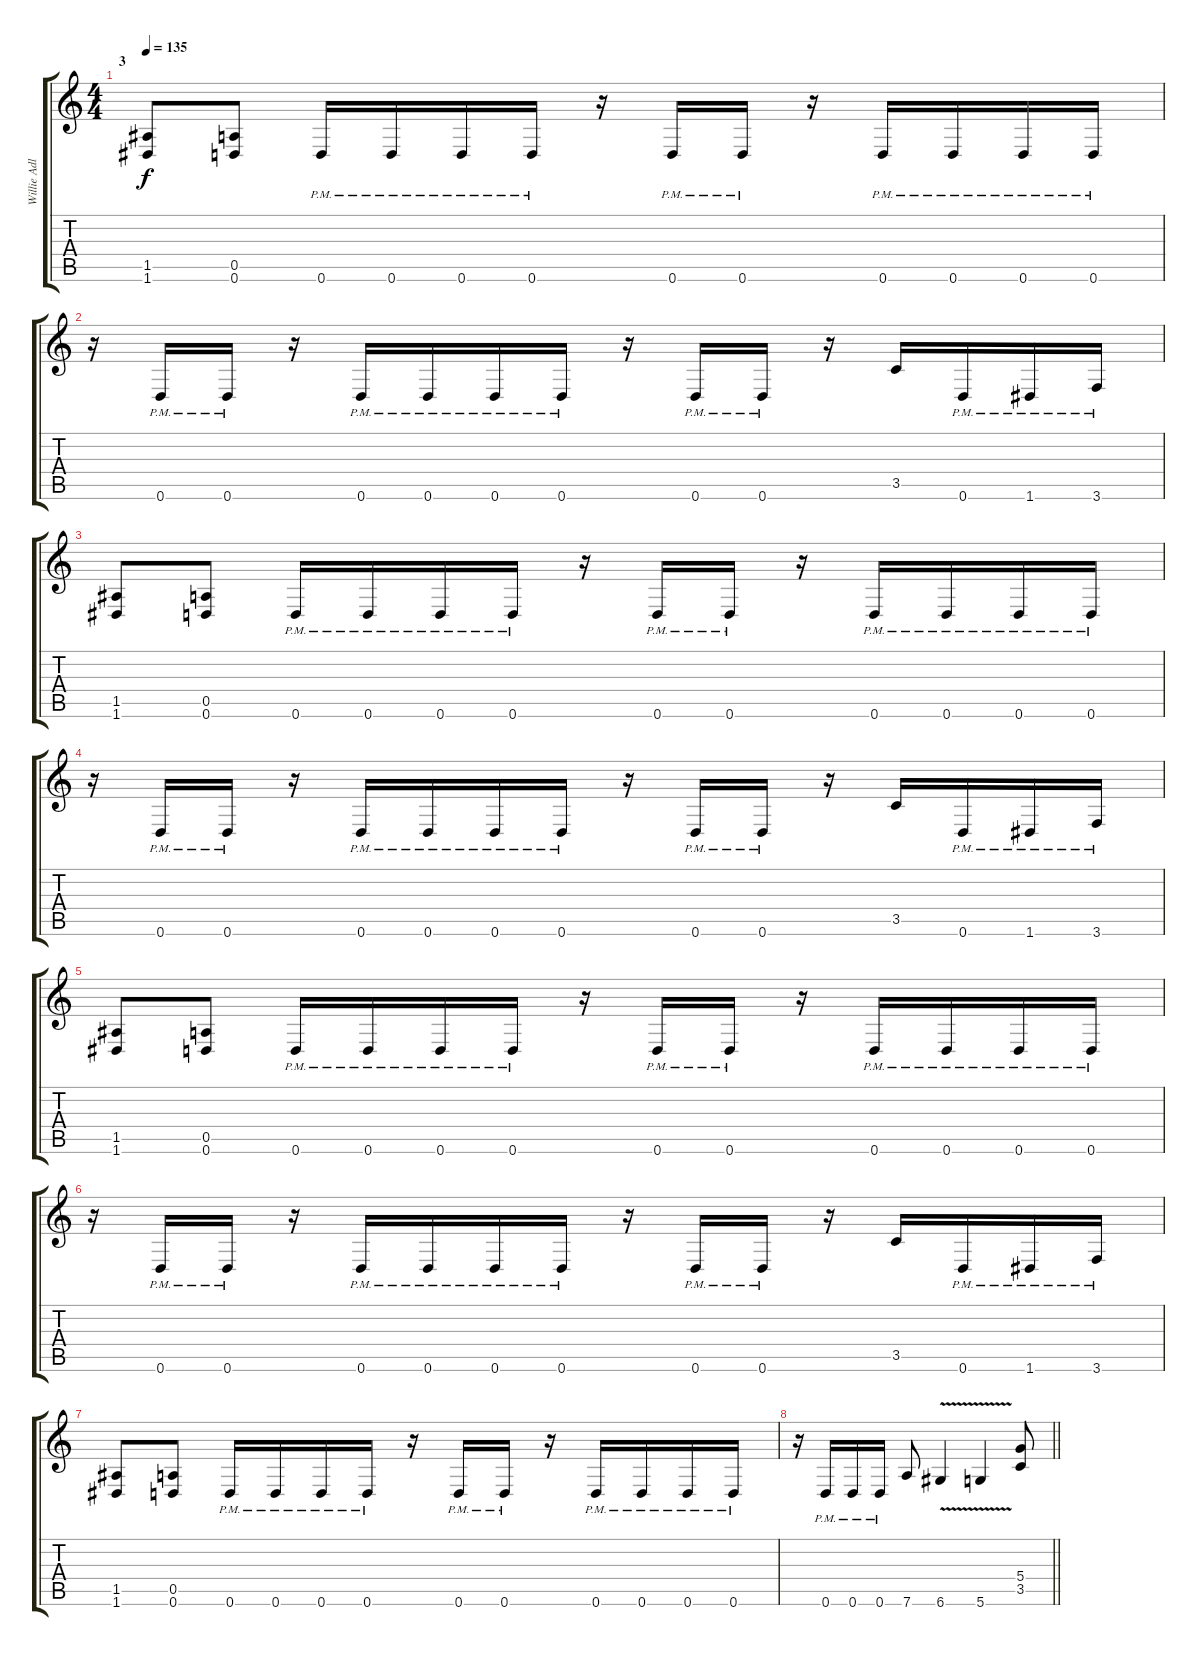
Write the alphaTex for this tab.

\track ("Willie Adler" "Willie Adl") {instrument distortionguitar}
\staff {score tabs}
\tuning (E4 B3 G3 D3 A2 D2) {hide}
\ts (4 4)
\section ("" "3")
\tempo 135
\clef g2
\ks c
(1.5 1.6).8{dy f} (0.5 0.6).8 0.6{pm}.16 0.6{pm}.16 0.6{pm}.16 0.6{pm}.16 r.16 0.6{pm}.16 0.6{pm}.16 r.16 0.6{pm}.16 0.6{pm}.16 0.6{pm}.16 0.6{pm}.16 |
r.16 0.6{pm}.16 0.6{pm}.16 r.16 0.6{pm}.16 0.6{pm}.16 0.6{pm}.16 0.6{pm}.16 r.16 0.6{pm}.16 0.6{pm}.16 r.16 3.5.16 0.6{pm}.16 1.6{pm}.16 3.6{pm}.16 |
(1.5 1.6).8 (0.5 0.6).8 0.6{pm}.16 0.6{pm}.16 0.6{pm}.16 0.6{pm}.16 r.16 0.6{pm}.16 0.6{pm}.16 r.16 0.6{pm}.16 0.6{pm}.16 0.6{pm}.16 0.6{pm}.16 |
r.16 0.6{pm}.16 0.6{pm}.16 r.16 0.6{pm}.16 0.6{pm}.16 0.6{pm}.16 0.6{pm}.16 r.16 0.6{pm}.16 0.6{pm}.16 r.16 3.5.16 0.6{pm}.16 1.6{pm}.16 3.6{pm}.16 |
(1.5 1.6).8 (0.5 0.6).8 0.6{pm}.16 0.6{pm}.16 0.6{pm}.16 0.6{pm}.16 r.16 0.6{pm}.16 0.6{pm}.16 r.16 0.6{pm}.16 0.6{pm}.16 0.6{pm}.16 0.6{pm}.16 |
r.16 0.6{pm}.16 0.6{pm}.16 r.16 0.6{pm}.16 0.6{pm}.16 0.6{pm}.16 0.6{pm}.16 r.16 0.6{pm}.16 0.6{pm}.16 r.16 3.5.16 0.6{pm}.16 1.6{pm}.16 3.6{pm}.16 |
(1.5 1.6).8 (0.5 0.6).8 0.6{pm}.16 0.6{pm}.16 0.6{pm}.16 0.6{pm}.16 r.16 0.6{pm}.16 0.6{pm}.16 r.16 0.6{pm}.16 0.6{pm}.16 0.6{pm}.16 0.6{pm}.16 |
\barLineRight lightlight
r.16 0.6{pm}.16 0.6{pm}.16 0.6{pm}.16 7.6.8 6.6{v}.4 5.6{v}.4 (5.4 3.5).8
